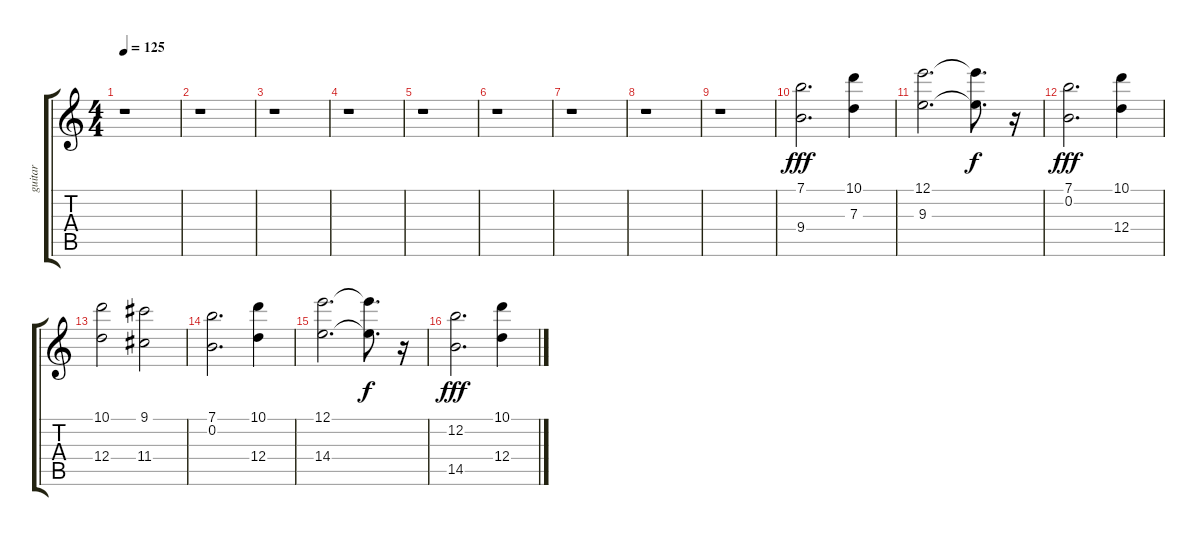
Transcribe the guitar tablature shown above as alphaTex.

\track ("guitar" "guitar") {instrument acousticguitarsteel}
\staff {score tabs}
\tuning (E4 B3 G3 D3 A2 E2) {hide}
\ts (4 4)
\tempo 125
\clef g2
\ks c
r.1{dy fff} |
r.1 |
r.1 |
r.1 |
r.1 |
r.1 |
r.1 |
r.1 |
r.1 |
(7.1 9.4).2{d} (10.1 7.3).4 |
(12.1 9.3).2{d} (12.1{t} 9.3{t}).8{d dy f} r.16 |
(7.1 0.2).2{d dy fff} (10.1 12.4).4 |
(10.1 12.4).2 (9.1 11.4).2 |
(7.1 0.2).2{d} (10.1 12.4).4 |
(12.1 14.4).2{d} (12.1{t} 14.4{t}).8{d dy f} r.16 |
(12.2 14.5).2{d dy fff} (10.1 12.4).4
